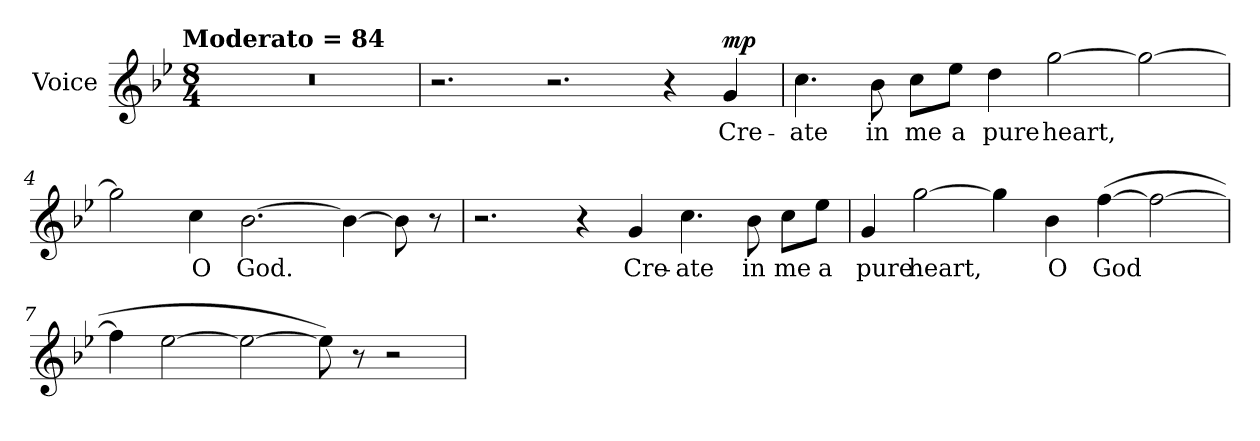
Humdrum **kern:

**kern	**text	**dynam
*part1	*part1	*part1
*staff1	*staff1	*staff1
*I"Voice	*	*
*I'Vo.	*	*
*clefG2	*	*
*k[b-e-]	*	*
!!LO:TX:omd:t=Moderato   = 84
*M8/4	*	*
*MM84	*	*
=1	=1	=1
0r	.	.
=2	=2	=2
2.r	.	.
2.r	.	.
4r	.	.
!	!	!LO:DY:a
4g/	Cre-	mp
=3	=3	=3
4.cc\	-ate	.
8b-\	in	.
8cc\L	me	.
8ee-\J	a	.
4dd\	pure	.
[2gg\	heart,	.
2gg\_	.	.
=4	=4	=4
2gg\]	.	.
4cc\	O	.
[2.b-\	God.	.
4b-\_	.	.
8b-\]	.	.
8r	.	.
!!LO:LB:g=z
=5	=5	=5
2.r	.	.
4r	.	.
4g/	Cre-	.
4.cc\	-ate	.
8b-\	in	.
8cc\L	me	.
8ee-\J	a	.
=6	=6	=6
4g/	pure	.
[2gg\	heart,	.
4gg\]	.	.
4b-\	O	.
(>[4ff\	God	.
2ff\_	.	.
=7	=7	=7
4ff\]	.	.
[2ee-\	.	.
2ee-\_	.	.
8ee-\])	.	.
8r	.	.
2r	.	.
=	=	=
*-	*-	*-
